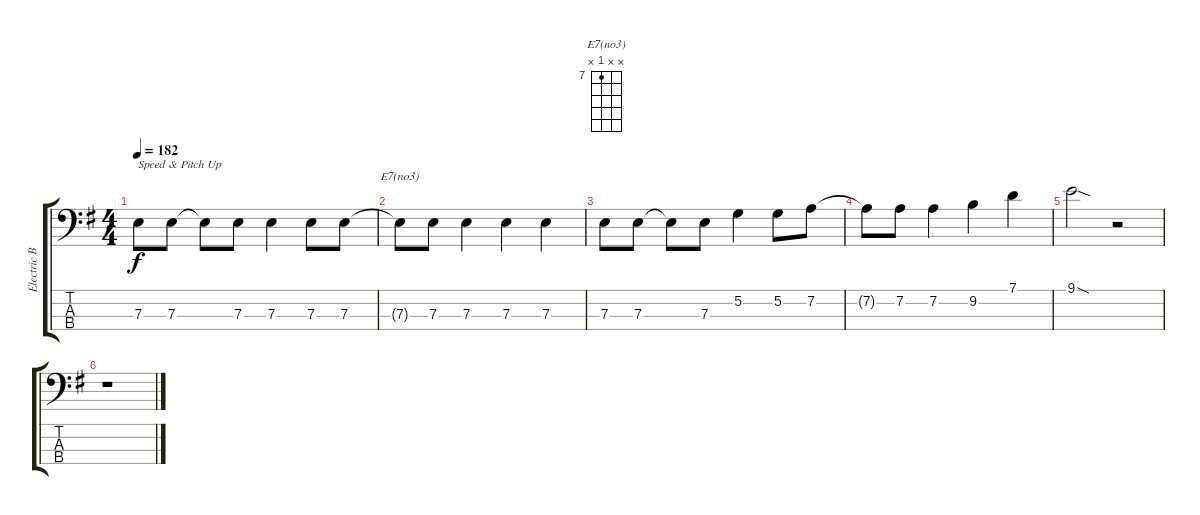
\track ("Electric Bass" "Electric B") {instrument electricbassfinger}
\staff {score tabs}
\tuning (G2 D2 A1 E1) {hide}
\chord ("E7(no3)" x x 7 x) {firstfret 7}
\ts (4 4)
\tempo 182
\clef f4
\ks g
7.3.8{txt "Speed & Pitch Up" dy f} 7.3.8 7.3{t}.8 7.3.8 7.3.4 7.3.8 7.3.8 |
7.3{t}.8{ch "E7(no3)"} 7.3.8 7.3.4 7.3.4 7.3.4 |
7.3.8 7.3.8 7.3{t}.8 7.3.8 5.2.4 5.2.8 7.2.8 |
7.2{t}.8 7.2.8 7.2.4 9.2.4 7.1.4 |
9.1{sod}.2 r.2 |
r.1
